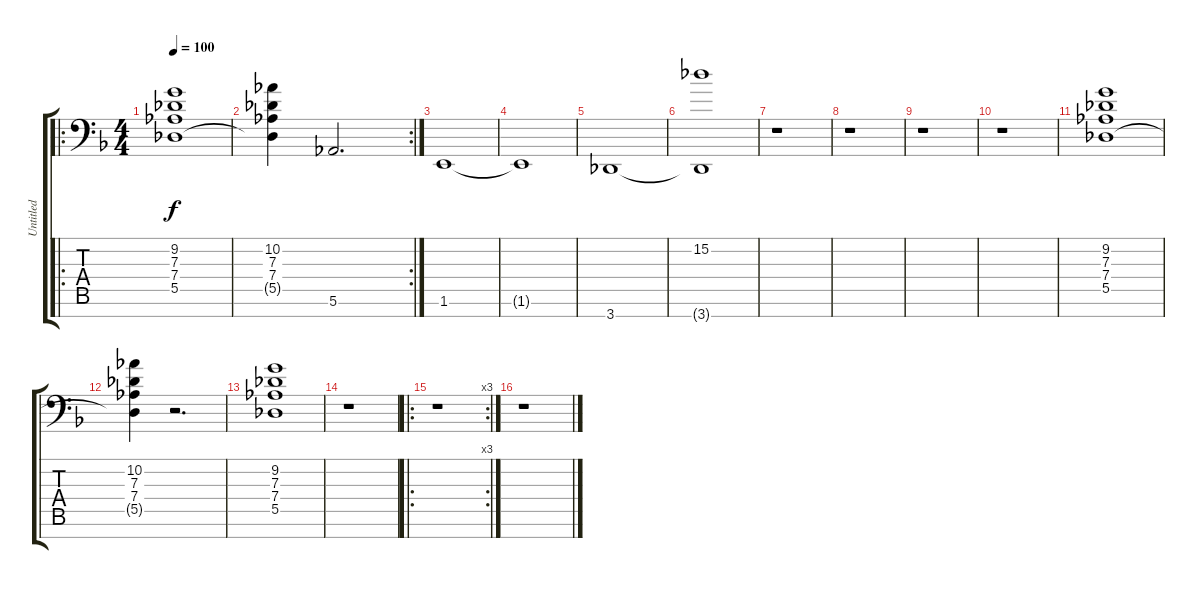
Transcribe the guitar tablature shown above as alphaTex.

\track ("Untitled" "Untitled") {instrument synthstrings1}
\staff {score tabs}
\tuning (Eb4 Bb3 Gb3 Db3 Ab2 Eb2 Bb1) {hide}
\ro
\ts (4 4)
\tempo 100
\clef f4
\ks f
(9.2 7.3 7.4 5.5).1{dy f instrument synthstrings1} |
\rc 2
(10.2 7.3 7.4 5.5{t}).4 5.6.2{d} |
1.6.1 |
1.6{t}.1 |
3.7.1 |
(15.2 3.7{t}).1 |
r.1 |
r.1 |
r.1 |
r.1 |
(9.2 7.3 7.4 5.5).1 |
(10.2 7.3 7.4 5.5{t}).4 r.2{d} |
(9.2 7.3 7.4 5.5).1 |
r.1 |
\ro
\rc 3
r.1 |
r.1
